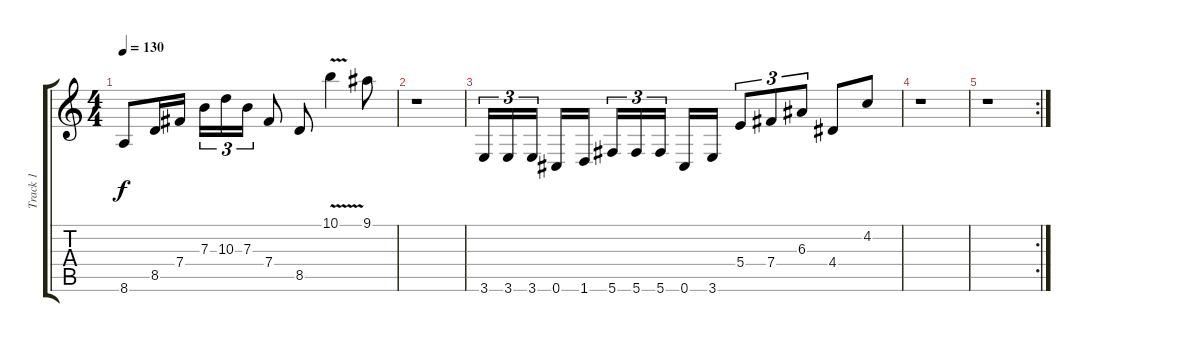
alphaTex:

\track ("Track 1" "Track 1") {instrument overdrivenguitar}
\staff {score tabs}
\tuning (Db4 Ab3 E3 B2 Gb2 Db2) {hide}
\ts (4 4)
\tempo 130
\clef g2
\ks c
8.6.8{dy f} 8.5.16 7.4.16 7.3.16{tu (3 2)} 10.3.16{tu (3 2)} 7.3.16{tu (3 2)} 7.4.8 8.5.8 10.1{v}.4 9.1.8 |
r.1 |
3.6.16{tu (3 2)} 3.6.16{tu (3 2)} 3.6.16{tu (3 2) beam splitsecondary} 0.6.16 1.6.16 5.6.16{tu (3 2)} 5.6.16{tu (3 2)} 5.6.16{tu (3 2) beam splitsecondary} 0.6.16 3.6.16 5.4.8{tu (3 2)} 7.4.8{tu (3 2)} 6.3.8{tu (3 2)} 4.4.8 4.2.8 |
r.1 |
\rc 2
r.1
